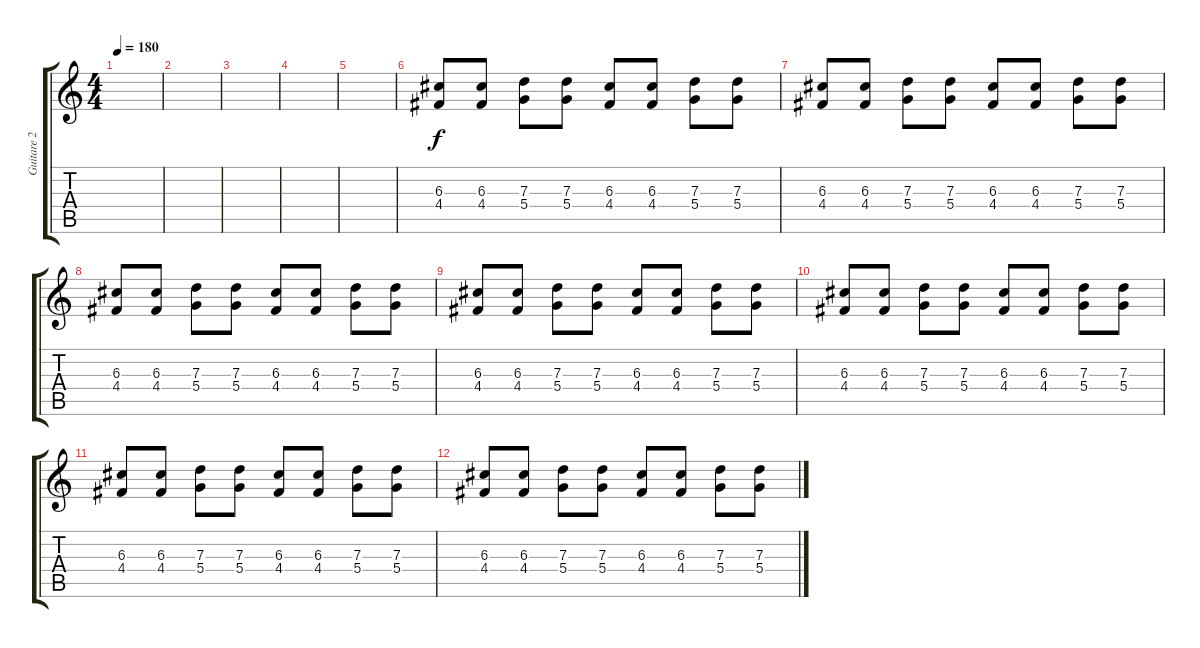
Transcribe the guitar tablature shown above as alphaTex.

\track ("Guitare 2" "Guitare 2") {instrument distortionguitar}
\staff {score tabs}
\tuning (E4 B3 G3 D3 A2 E2) {hide}
\ts (4 4)
\tempo 180
\clef g2
\ks c
|
|
|
|
|
(6.3 4.4).8 (6.3 4.4).8 (7.3 5.4).8 (7.3 5.4).8 (6.3 4.4).8 (6.3 4.4).8 (7.3 5.4).8 (7.3 5.4).8 |
(6.3 4.4).8 (6.3 4.4).8 (7.3 5.4).8 (7.3 5.4).8 (6.3 4.4).8 (6.3 4.4).8 (7.3 5.4).8 (7.3 5.4).8 |
(6.3 4.4).8 (6.3 4.4).8 (7.3 5.4).8 (7.3 5.4).8 (6.3 4.4).8 (6.3 4.4).8 (7.3 5.4).8 (7.3 5.4).8 |
(6.3 4.4).8 (6.3 4.4).8 (7.3 5.4).8 (7.3 5.4).8 (6.3 4.4).8 (6.3 4.4).8 (7.3 5.4).8 (7.3 5.4).8 |
(6.3 4.4).8 (6.3 4.4).8 (7.3 5.4).8 (7.3 5.4).8 (6.3 4.4).8 (6.3 4.4).8 (7.3 5.4).8 (7.3 5.4).8 |
(6.3 4.4).8 (6.3 4.4).8 (7.3 5.4).8 (7.3 5.4).8 (6.3 4.4).8 (6.3 4.4).8 (7.3 5.4).8 (7.3 5.4).8 |
(6.3 4.4).8 (6.3 4.4).8 (7.3 5.4).8 (7.3 5.4).8 (6.3 4.4).8 (6.3 4.4).8 (7.3 5.4).8 (7.3 5.4).8
